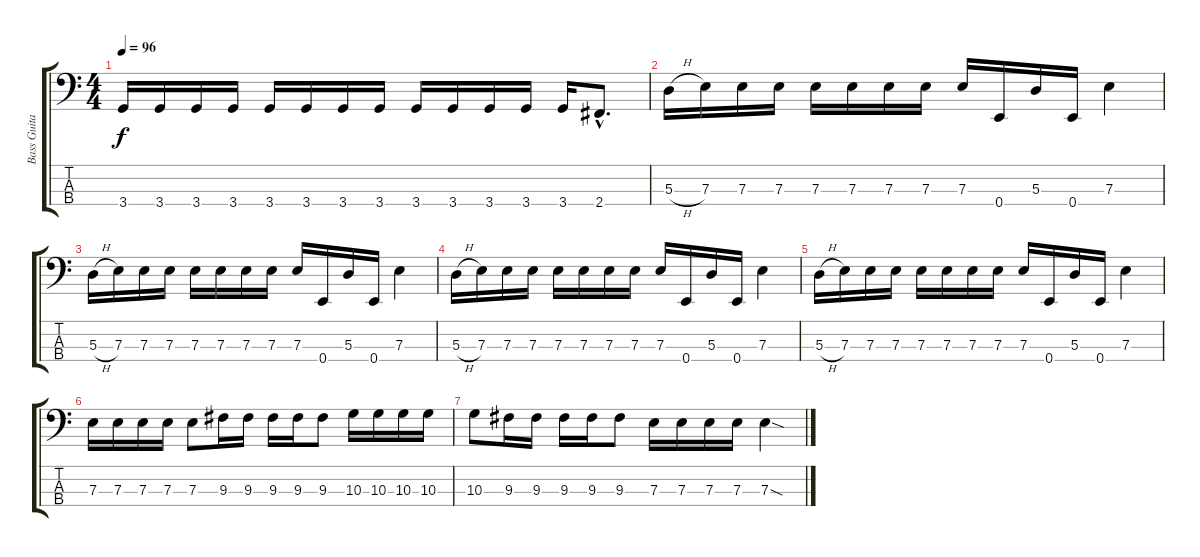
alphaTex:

\track ("Bass Guitar" "Bass Guita") {instrument electricbasspick}
\staff {score tabs}
\tuning (G2 D2 A1 E1) {hide}
\ts (4 4)
\tempo 96
\clef f4
\ks c
3.4.16{dy f} 3.4.16 3.4.16 3.4.16 3.4.16 3.4.16 3.4.16 3.4.16 3.4.16 3.4.16 3.4.16 3.4.16 3.4.16 2.4{hac}.8{d} |
5.3{h}.16 7.3.16 7.3.16 7.3.16 7.3.16 7.3.16 7.3.16 7.3.16 7.3.16 0.4.16 5.3.16 0.4.16 7.3.4 |
5.3{h}.16 7.3.16 7.3.16 7.3.16 7.3.16 7.3.16 7.3.16 7.3.16 7.3.16 0.4.16 5.3.16 0.4.16 7.3.4 |
5.3{h}.16 7.3.16 7.3.16 7.3.16 7.3.16 7.3.16 7.3.16 7.3.16 7.3.16 0.4.16 5.3.16 0.4.16 7.3.4 |
5.3{h}.16 7.3.16 7.3.16 7.3.16 7.3.16 7.3.16 7.3.16 7.3.16 7.3.16 0.4.16 5.3.16 0.4.16 7.3.4 |
7.3.16 7.3.16 7.3.16 7.3.16 7.3.8 9.3.16 9.3.16 9.3.16 9.3.16 9.3.8 10.3.16 10.3.16 10.3.16 10.3.16 |
10.3.8 9.3.16 9.3.16 9.3.16 9.3.16 9.3.8 7.3.16 7.3.16 7.3.16 7.3.16 7.3{sod}.4
